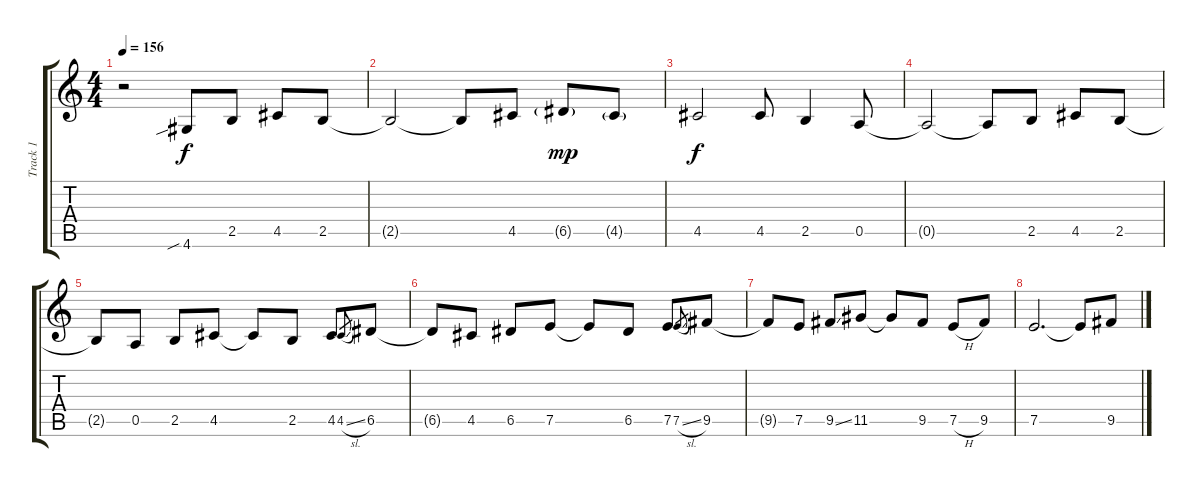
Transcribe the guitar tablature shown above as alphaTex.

\track ("Track 1" "Track 1") {instrument electricguitarjazz}
\staff {score tabs}
\tuning (E4 B3 G3 D3 A2 E2) {hide}
\ts (4 4)
\tempo 156
\clef g2
\ks c
r.2{dy f instrument distortionguitar} 4.6{sib}.8{instrument distortionguitar} 2.5.8 4.5.8 2.5.8 |
2.5{t}.2 2.5{t}.8 4.5.8 6.5{g}.8{dy mp} 4.5{g}.8 |
4.5.2{dy f} 4.5.8 2.5.4 0.5.8 |
0.5{t}.2 0.5{t}.8 2.5.8 4.5.8 2.5.8 |
2.5{t}.8 0.5.8 2.5.8 4.5.8 4.5{t}.8 2.5.8 4.5.8 4.5{sl}.8{gr} 6.5.8 |
6.5{t}.8 4.5.8 6.5.8 7.5.8 7.5{t}.8 6.5.8 7.5.8 7.5{sl}.8{gr} 9.5.8 |
9.5{t}.8 7.5.8 9.5{ss}.8 11.5.8 11.5{t}.8 9.5.8 7.5{h}.8 9.5.8 |
7.5.2{d} 7.5{t}.8 9.5.8
